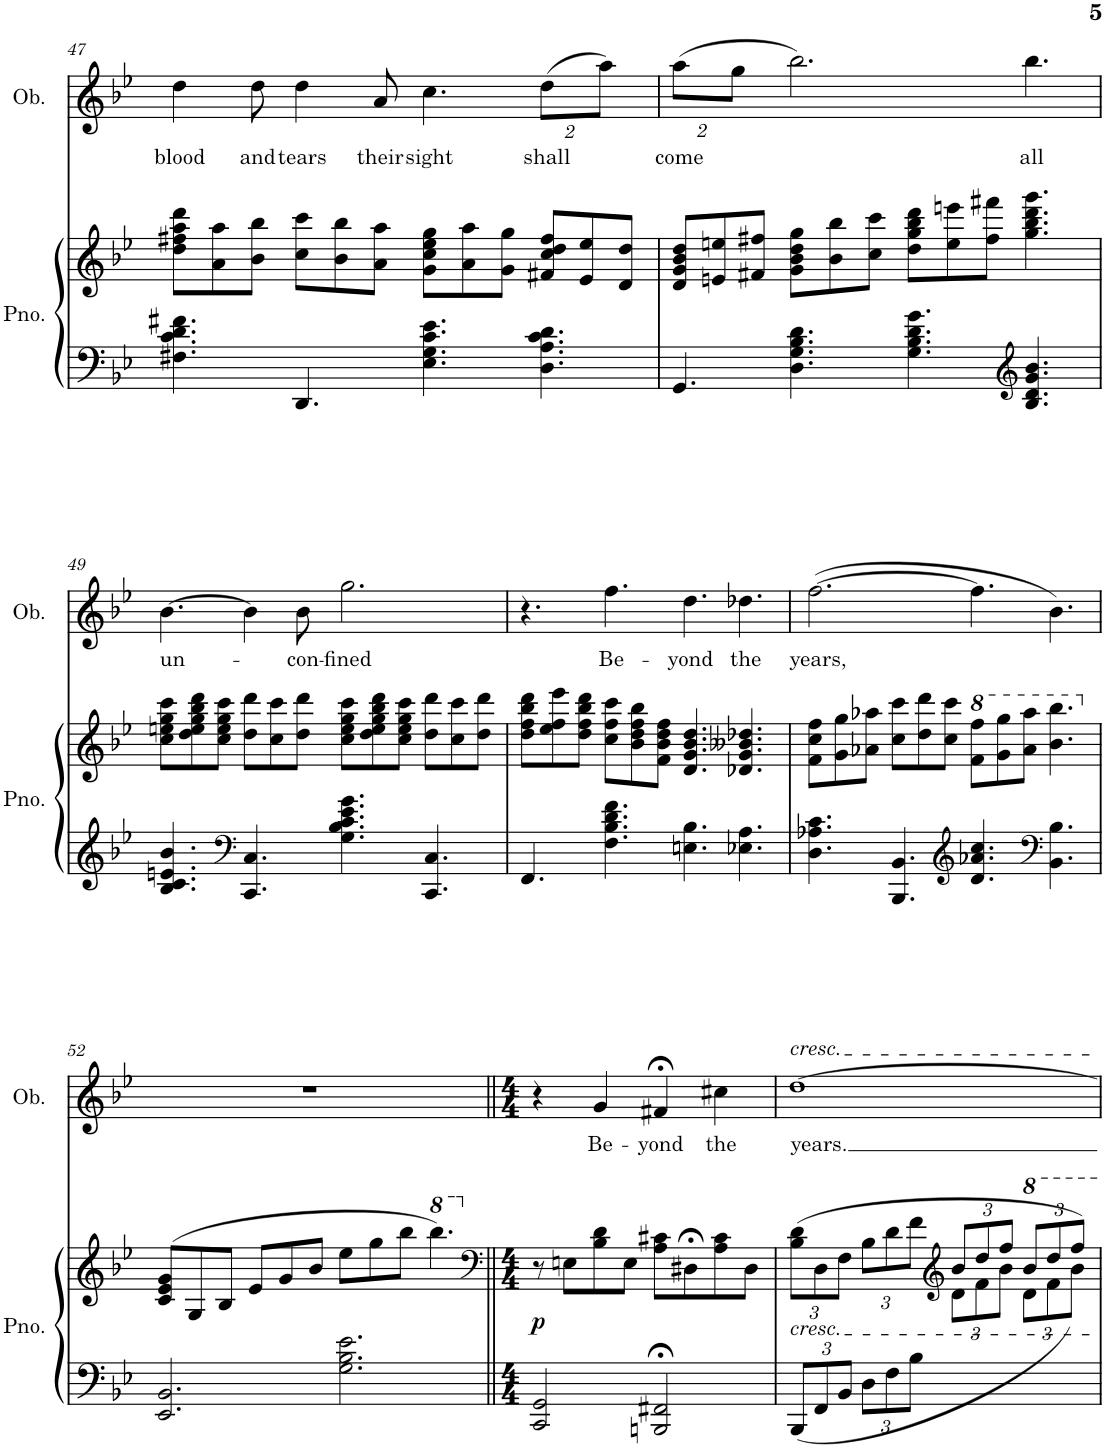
**kern	**kern	**dynam	**kern	**text
*part2	*part2	*part2	*part1	*part1
*staff3	*staff2	*staff2/3	*staff1	*staff1
*I"Piano	*	*	*I"Oboe	*
*I'Pno.	*	*	*I'Ob.	*
!!LO:PB:g=z
*clefF4	*clefG2	*	*clefG2	*
*k[b-e-]	*k[b-e-]	*	*k[b-e-]	*
*M12/8	*M12/8	*	*M12/8	*
=47	=47	=47	=47	=47
!	!	!	!	!LO:LY:b
4.F#X\ 4.c\ 4.d\ 4.f#X\	8dd\ 8ff#X\ 8aa\ 8ddd\L	.	4dd\	blood
.	8a\ 8aa\	.	.	.
!	!	!	!	!LO:LY:b
.	8b-\ 8bb-\J	.	8dd\	and
!	!	!	!	!LO:LY:b
4.DD/	8cc\ 8ccc\L	.	4dd\	tears
.	8b-\ 8bb-\	.	.	.
!	!	!	!	!LO:LY:b
.	8a\ 8aa\J	.	8a/	their
!	!	!	!	!LO:LY:b
4.E-\ 4.G\ 4.c\ 4.e-\	8g\ 8cc\ 8ee-\ 8gg\L	.	4.cc\	sight
.	8a\ 8aa\	.	.	.
.	8g\ 8gg\J	.	.	.
*	*	*	*Xbrackettup	*
!	!	!	!	!LO:LY:b
4.D\ 4.A\ 4.c\ 4.d\	8f#X/ 8cc/ 8dd/ 8ff#/L	.	(16%3dd\L	shall
.	8e-/ 8ee-/	.	.	.
.	.	.	16%3aa\J)	.
.	8d/ 8dd/J	.	.	.
=48	=48	=48	=48	=48
!	!	!	!	!LO:LY:b
4.GG/	8d/ 8g/ 8b-/ 8dd/L	.	(16%3aa\L	come
.	8en/ 8een/	.	.	.
.	.	.	16%3gg\J	.
.	8f#X/ 8ff#X/J	.	.	.
4.D\ 4.G\ 4.B-\ 4.d\	8g\ 8b-\ 8dd\ 8gg\L	.	2.bb-\)	.
.	8b-\ 8bb-\	.	.	.
.	8cc\ 8ccc\J	.	.	.
4.G\ 4.B-\ 4.d\ 4.g\	8dd\ 8gg\ 8bb-\ 8ddd\L	.	.	.
.	8ee\ 8eeen\	.	.	.
.	8ff#\ 8fff#X\J	.	.	.
*clefG2	*	*	*	*
!	!	!	!	!LO:LY:b
4.B-/ 4.d/ 4.g/ 4.b-/	4.gg\ 4.bb-\ 4.ddd\ 4.ggg\	.	4.bb-\	all
!!LO:LB:g=z
=49	=49	=49	=49	=49
!	!	!	!	!LO:LY:b
4.B-/ 4.c/ 4.en/ 4.b-/	8cc\ 8een\ 8gg\ 8ccc\L	.	[4.b-\	un-
.	8dd\ 8ee\ 8gg\ 8bb-\ 8ddd\	.	.	.
.	8cc\ 8ee\ 8gg\ 8ccc\J	.	.	.
*clefF4	*	*	*	*
4.CC/ 4.C/	8dd\ 8ddd\L	.	4b-\]	.
.	8cc\ 8ccc\	.	.	.
!	!	!	!	!LO:LY:b
.	8dd\ 8ddd\J	.	8b-\	-con-
!	!	!	!	!LO:LY:b
4.G\ 4.B-\ 4.c\ 4.e\ 4.g\	8cc\ 8ee\ 8gg\ 8ccc\L	.	2.gg\	-fined
.	8dd\ 8ee\ 8gg\ 8bb-\ 8ddd\	.	.	.
.	8cc\ 8ee\ 8gg\ 8ccc\J	.	.	.
4.CC/ 4.C/	8dd\ 8ddd\L	.	.	.
.	8cc\ 8ccc\	.	.	.
.	8dd\ 8ddd\J	.	.	.
=50	=50	=50	=50	=50
4.FF/	8dd\ 8ff\ 8bb-\ 8ddd\L	.	4.r	.
.	8ee-\ 8ff\ 8eee-\	.	.	.
.	8dd\ 8ff\ 8bb-\ 8ddd\J	.	.	.
!	!	!	!	!LO:LY:b
4.F\ 4.B-\ 4.d\ 4.f\	8cc\ 8ff\ 8ccc\L	.	4.ff\	Be-
.	8b-\ 8dd\ 8ff\ 8bb-\	.	.	.
.	8f\ 8b-\ 8dd\ 8ff\J	.	.	.
!	!	!	!	!LO:LY:b
4.En\ 4.B-\	4.d/ 4.g/ 4.b-/ 4.dd/	.	4.dd\	-yond
!	!	!	!	!LO:LY:b
4.E-X\ 4.A\	4.d-X/ 4.g/ 4.b--X/ 4.dd-X/	.	4.dd-X\	the
=51	=51	=51	=51	=51
!	!	!	!	!LO:LY:b
4.D\ 4.A-X\ 4.c\	8f\ 8cc\ 8ff\L	.	([2.ff\	years,
.	8g\ 8gg\	.	.	.
.	8a-X\ 8aa-X\J	.	.	.
4.BBB-/ 4.BB-/	8cc\ 8ccc\L	.	.	.
.	8dd\ 8ddd\	.	.	.
.	8cc\ 8ccc\J	.	.	.
*clefG2	*	*	*	*
*	*8va	*	*	*
4.d/ 4.a-X/ 4.cc/	8ff\ 8fff\L	.	4.ff\]	.
.	8gg\ 8ggg\	.	.	.
.	8aa-\ 8aaa-\J	.	.	.
*clefF4	*	*	*	*
4.BB-\ 4.B-\	4.bb-\ 4.bbb-\	.	4.b-\)	.
!!LO:LB:g=z
=52	=52	=52	=52	=52
*	*X8va	*	*	*
2.EE-/ 2.BB-/	(8c/ 8e-/ 8g/L	.	1.r	.
.	8G/	.	.	.
.	8B-/J	.	.	.
.	8e-/L	.	.	.
.	8g/	.	.	.
.	8b-/J	.	.	.
2.G\ 2.B-\ 2.e-\	8ee-\L	.	.	.
.	8gg\	.	.	.
.	8bb-\J	.	.	.
*	*8va	*	*	*
.	4.bbb-\)	.	.	.
=53||	=53||	=53||	=53||	=53||
*	*clefF4	*	*	*
*M4/4	*M4/4	*	*M4/4	*
*	*X8va	*	*	*
!	!	!LO:DY:b	!	!
2CC/ 2GG/	8r	p	4r	.
.	8En\L	.	.	.
!	!	!	!	!LO:LY:b
.	8B-\ 8d\	.	4g/	Be-
.	8E\J	.	.	.
!	!	!	!	!LO:LY:b
2BBBn/;< 2FF#X/;<	8A\ 8c#X\L	.	4f#X;</	-yond
.	8D#X;<\	.	.	.
!	!	!	!	!LO:LY:b
.	8A\ 8c#\	.	4cc#X\	the
.	8D#\J	.	.	.
=54	=54	=54	=54	=54
*Xbrackettup	*Xbrackettup	*	*	*
*	*^	*	*	*
!	!	!	!	!LO:TX:a:i:t=cresc.	!
!	!LO:TX:b:i:t=cresc.	!	!	!	!
!	!	!	!	!	!LO:LY:b
(<12BBB-/L	(12B-\ 12d\L	2ryy	.	[1dd	years.
12FF/	12D\	.	.	.	.
12BB-/J	12F\J	.	.	.	.
12D\L	12B-\L	.	.	.	.
12F\	12d\	.	.	.	.
12B-\J	12f\J	.	.	.	.
*	*clefG2	*	*	*	*
2ryy	12b-/L	12d\L	.	.	.
.	12dd/	12f\	.	.	.
.	12ff/J	12b-\J	.	.	.
.	12bb-/L	12d\L	.	.	.
.	12ddd/	12f\	.	.	.
.	12fff/J)	12b-\J)	.	.	.
*	*v	*v	*	*	*
=	=	=	=	=
*-	*-	*-	*-	*-
